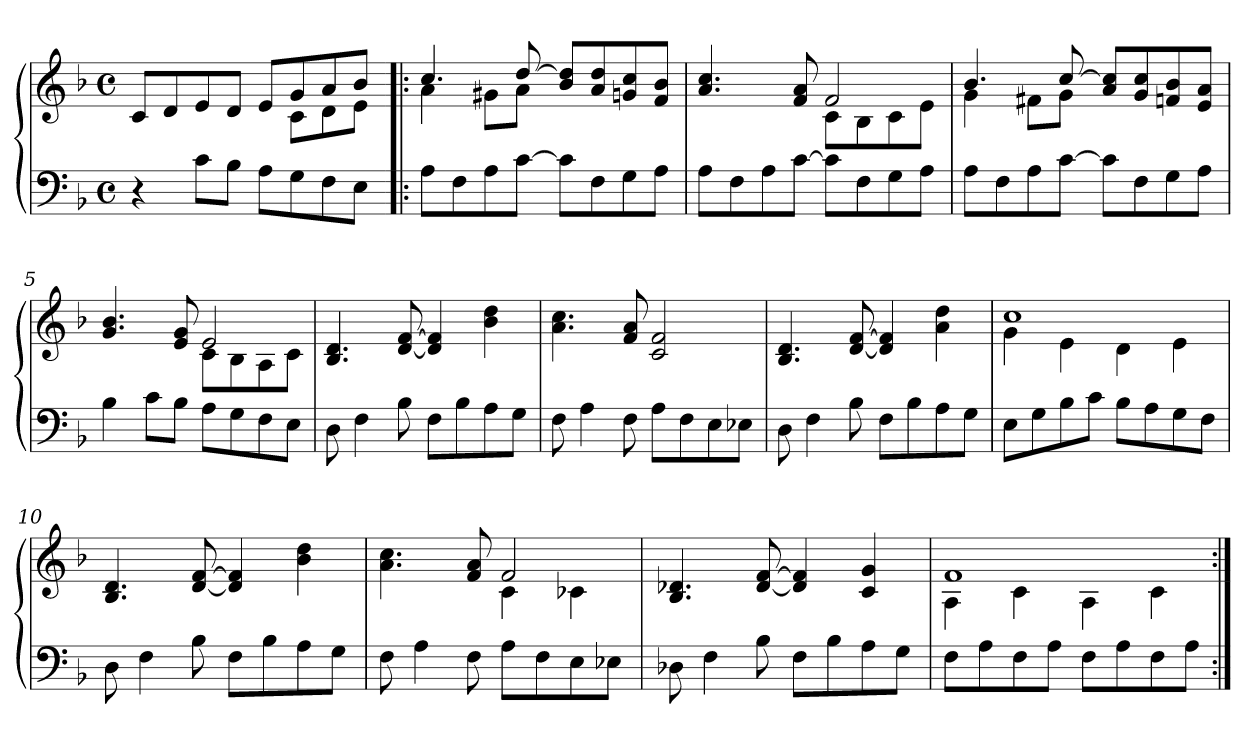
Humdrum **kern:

**kern	**kern	**dynam
*part1	*part1	*part1
*staff2	*staff1	*staff1/2
*clefF4	*clefG2	*
*k[b-]	*k[b-]	*
*M4/4	*M4/4	*
*met(c)	*met(c)	*
=1	=1	=1
*	*^	*
!	!	!	!LO:DY:a
4r	8c/L	2ryy	M.M. = 125
.	8d/	.	.
8c\L	8e/	.	.
8B-\J	8d/J	.	.
8A\L	8e/L	8ryy	.
8G\	8g/	8c\L	.
8F\	8a/	8d\	.
8E\J	8b-/J	8e\J	.
=2!|:	=2!|:	=2!|:	=2!|:
8A\L	4.cc/	4a\	.
8F\	.	.	.
8A\	.	8g#X\L	.
[8c\J	[8dd/	8a\J	.
8c\L]	8b-/ 8dd]/L	2ryy	.
8F\	8a/ 8dd/	.	.
8G\	8gn/ 8cc/	.	.
8A\J	8f/ 8b-/J	.	.
=3	=3	=3	=3
8A\L	4.a/ 4.cc/	2ryy	.
8F\	.	.	.
8A\	.	.	.
[8c\J	8f/ 8a/	.	.
8c\L]	2f/	8c\L	.
8F\	.	8B-\	.
8G\	.	8c\	.
8A\J	.	8e\J	.
=4	=4	=4	=4
8A\L	4.b-/	4g\	.
8F\	.	.	.
8A\	.	8f#X\L	.
[8c\J	[8cc/	8g\J	.
8c\L]	8a/ 8cc]/L	2ryy	.
8F\	8g/ 8cc/	.	.
8G\	8fn/ 8b-/	.	.
8A\J	8e/ 8a/J	.	.
!!LO:LB:g=z	!!
=5	=5	=5	=5
4B-\	4.g/ 4.b-/	2ryy	.
8c\L	.	.	.
8B-\J	8e/ 8g/	.	.
8A\L	2e/	8c\L	.
8G\	.	8B-\	.
8F\	.	8A\	.
8E\J	.	8c\J	.
*	*v	*v	*
=6	=6	=6
8D\	4.B-/ 4.d/	.
4F\	.	.
8B-\	[8d/ [8f/	.
8F\L	4d]/ 4f]/	.
8B-\	.	.
8A\	4b-\ 4dd\	.
8G\J	.	.
=7	=7	=7
8F\	4.a\ 4.cc\	.
4A\	.	.
8F\	8f/ 8a/	.
8A\L	2c/ 2f/	.
8F\	.	.
8E\	.	.
8E-X\J	.	.
=8	=8	=8
8D\	4.B-/ 4.d/	.
4F\	.	.
8B-\	[8d/ [8f/	.
8F\L	4d]/ 4f]/	.
8B-\	.	.
8A\	4a\ 4dd\	.
8G\J	.	.
=9	=9	=9
*	*^	*
8E\L	1cc	4g\	.
8G\	.	.	.
8B-\	.	4e\	.
8c\J	.	.	.
8B-\L	.	4d\	.
8A\	.	.	.
8G\	.	4e\	.
8F\J	.	.	.
*	*v	*v	*
!!LO:LB:g=z
=10	=10	=10
8D\	4.B-/ 4.d/	.
4F\	.	.
8B-\	[8d/ [8f/	.
8F\L	4d]/ 4f]/	.
8B-\	.	.
8A\	4b-\ 4dd\	.
8G\J	.	.
=11	=11	=11
*	*^	*
8F\	4.a\ 4.cc\	2ryy	.
4A\	.	.	.
8F\	8f/ 8a/	.	.
8A\L	2f/	4c\	.
8F\	.	.	.
8E\	.	4c-X\	.
8E-X\J	.	.	.
*	*v	*v	*
=12	=12	=12
8D-X\	4.B-/ 4.d-X/	.
4F\	.	.
8B-\	[8d-/ [8f/	.
8F\L	4d-]/ 4f]/	.
8B-\	.	.
8A\	4c/ 4g/	.
8G\J	.	.
=13	=13	=13
*	*^	*
8F\L	1f	4A\	.
8A\	.	.	.
8F\	.	4c\	.
8A\J	.	.	.
8F\L	.	4A\	.
8A\	.	.	.
8F\	.	4c\	.
8A\J	.	.	.
*	*v	*v	*
=:|!	=:|!	=:|!
*-	*-	*-
